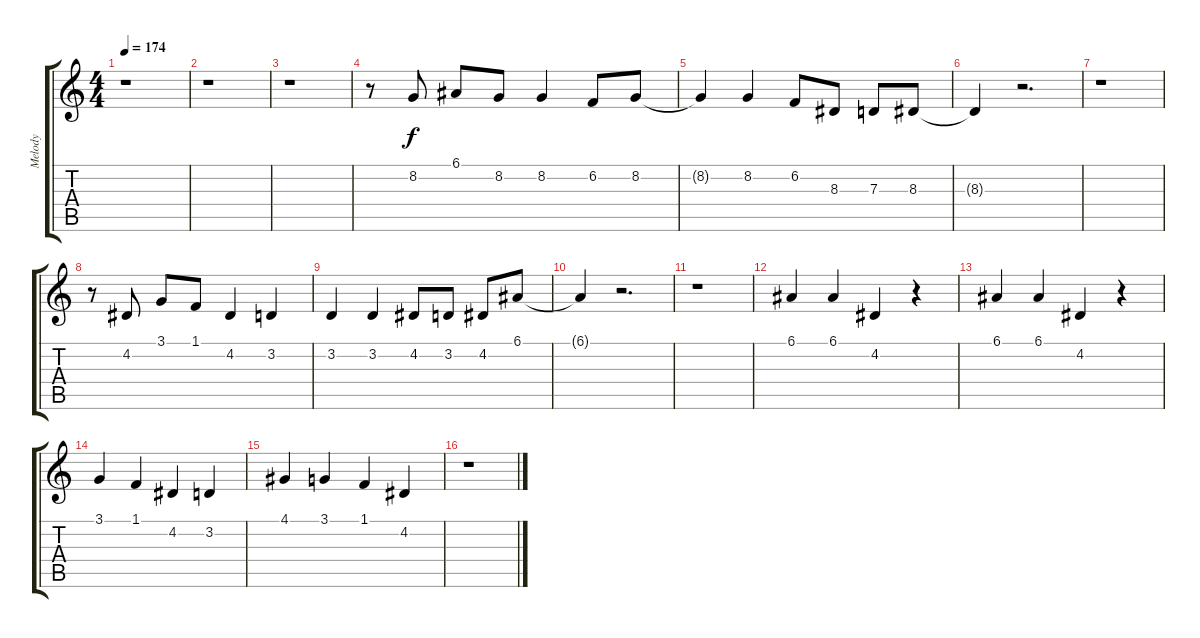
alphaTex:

\track ("Melody" "Melody") {instrument vibraphone}
\staff {score tabs}
\tuning (E4 B3 G3 D3 A2 E2) {hide}
\ts (4 4)
\tempo 174
\clef g2
\ks c
r.1{dy f} |
r.1 |
r.1 |
r.8 8.2.8 6.1.8 8.2.8 8.2.4 6.2.8 8.2.8 |
8.2{t}.4 8.2.4 6.2.8 8.3.8 7.3.8 8.3.8 |
8.3{t}.4 r.2{d} |
r.1 |
r.8 4.2.8 3.1.8 1.1.8 4.2.4 3.2.4 |
3.2.4 3.2.4 4.2.8 3.2.8 4.2.8 6.1.8 |
6.1{t}.4 r.2{d} |
r.1 |
6.1.4 6.1.4 4.2.4 r.4 |
6.1.4 6.1.4 4.2.4 r.4 |
3.1.4 1.1.4 4.2.4 3.2.4 |
4.1.4 3.1.4 1.1.4 4.2.4 |
r.1
